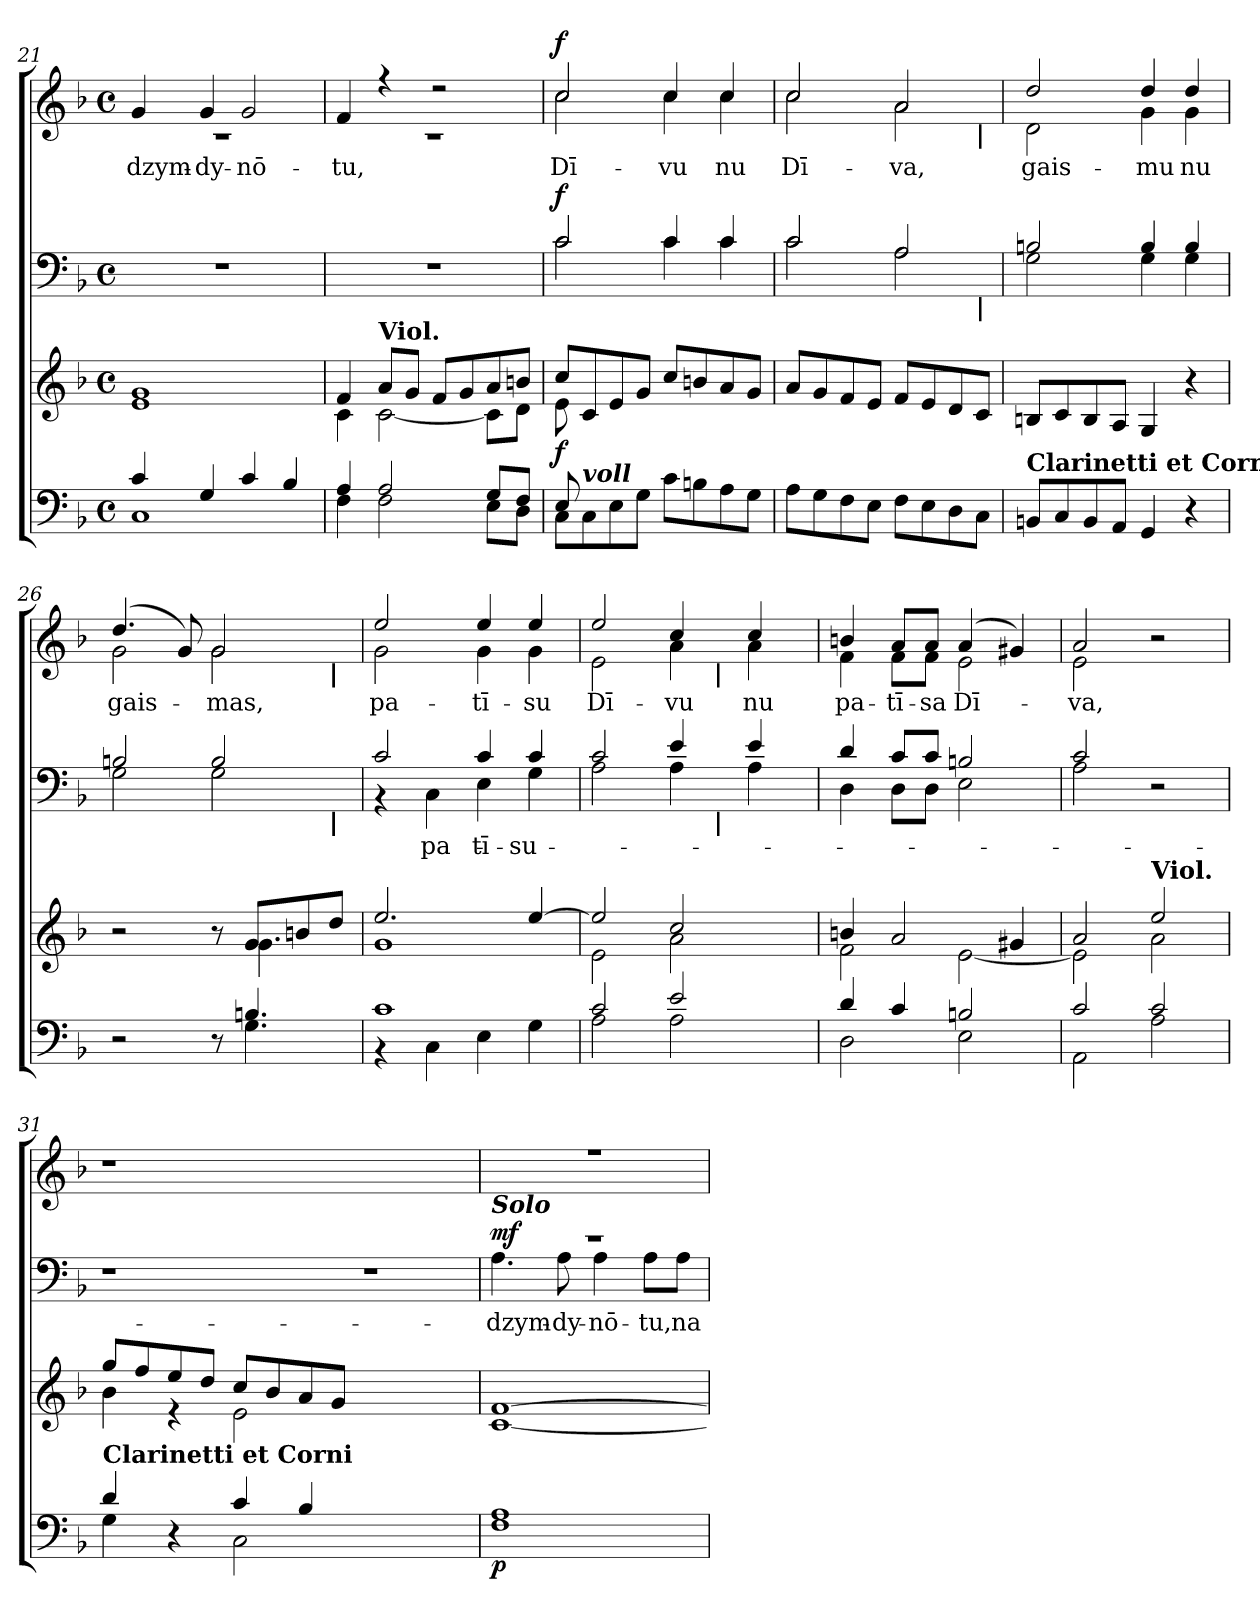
**kern	**dynam	**kern	**dynam	**kern	**text	**dynam	**kern	**text	**dynam
*part4	*part4	*part3	*part3	*part2	*part2	*part2	*part1	*part1	*part1
*staff4	*staff4	*staff3	*staff3	*staff2	*staff2	*staff2	*staff1	*staff1	*staff1
*clefF4	*	*clefG2	*	*clefF4	*	*	*clefG2	*	*
*k[b-]	*	*k[b-]	*	*k[b-]	*	*	*k[b-]	*	*
*F:	*	*F:	*	*F:	*	*	*F:	*	*
*M4/4	*	*M4/4	*	*M4/4	*	*	*M4/4	*	*
*met(c)	*	*met(c)	*	*met(c)	*	*	*met(c)	*	*
=21	=21	=21	=21	=21	=21	=21	=21	=21	=21
*^	*	*	*	*	*	*	*	*	*
!	!	!	!	!	!	!	!	!	!LO:LY:b:color=#000000	!
*	*	*	*	*	*	*	*	*^	*	*
4ci/	1Ci	.	1ei 1gi	.	1r	.	.	4gi/	1r	dzym-	.
!	!	!	!	!	!	!	!	!	!	!LO:LY:b:color=#000000	!
4Gi/	.	.	.	.	.	.	.	4gi/	.	-dy-	.
!	!	!	!	!	!	!	!	!	!	!LO:LY:b:color=#000000	!
4ci/	.	.	.	.	.	.	.	2gi/	.	-nō-	.
4B-i/	.	.	.	.	.	.	.	.	.	.	.
=22	=22	=22	=22	=22	=22	=22	=22	=22	=22	=22	=22
*	*	*	*^	*	*	*	*	*	*	*	*
!	!	!	!	!	!	!	!	!	!	!	!LO:LY:b:color=#000000	!
4Ai/	4Fi\	.	4fi/	4ci\	.	1r	.	.	4fi/	1r	-tu,	.
!	!	!	!LO:TX:a:B:t=Viol.	!	!	!	!	!	!	!	!	!
2Ai/	2Fi\	.	8ai/L	[<2ci\	.	.	.	.	4r	.	.	.
.	.	.	8gi/J	.	.	.	.	.	.	.	.	.
.	.	.	8fi/L	.	.	.	.	.	2r	.	.	.
.	.	.	8gi/	.	.	.	.	.	.	.	.	.
8Gi/L	8Ei\L	.	8ai/	8ci\L]	.	.	.	.	.	.	.	.
8Fi/J	8Di\J	.	8bni/J	8di\J	.	.	.	.	.	.	.	.
=23	=23	=23	=23	=23	=23	=23	=23	=23	=23	=23	=23	=23
*	*	*	*	*	*	*^	*	*	*	*	*	*
!	!	!	!	!	!	!	!	!	!	!	!	!LO:LY:b:color=#000000	!
8Ei/	8Ci\L	.	8cci/L	8ei\	f	2ci/	2ci\	.	f	2cci/	2cci\	Dī-	f
!LO:TX:a:Bi:t=voll	!	!	!	!	!	!	!	!	!	!	!	!	!
8ryy	8Ci\	.	8ci/	8ryy	.	.	.	.	.	.	.	.	.
4ryy	8Ei\	.	8ei/	4ryy	.	.	.	.	.	.	.	.	.
.	8Gi\J	.	8gi/J	.	.	.	.	.	.	.	.	.	.
!	!	!	!	!	!	!	!	!	!	!	!	!LO:LY:b:color=#000000	!
2ryy	8ci\L	.	8cci/L	2ryy	.	4ci/	4ci\	.	.	4cci/	4cci\	-vu	.
.	8Bni\	.	8bni/	.	.	.	.	.	.	.	.	.	.
!	!	!	!	!	!	!	!	!	!	!	!	!LO:LY:b:color=#000000	!
.	8Ai\	.	8ai/	.	.	4ci/	4ci\	.	.	4cci/	4cci\	nu	.
.	8Gi\J	.	8gi/J	.	.	.	.	.	.	.	.	.	.
*v	*v	*	*	*	*	*	*	*	*	*v	*v	*	*
*	*	*v	*v	*	*	*	*	*	*	*	*
!!LO:LB:g=z
=24	=24	=24	=24	=24	=24	=24	=24	=24	=24	=24
*^	*	*	*	*	*	*	*	*	*	*
!	!	!	!	!	!	!	!	!	!	!LO:LY:b:color=#000000	!
*	*	*	*	*	*	*^	*	*	*^	*	*
*v	*v	*	*	*	*	*	*	*	*	*	*^	*	*
8Ai\L	.	8ai/L	.	2ci/	2ci\	2..ryy	.	.	2cci/	2cci\	2..ryy	Dī-	.
8Gi\	.	8gi/	.	.	.	.	.	.	.	.	.	.	.
8Fi\	.	8fi/	.	.	.	.	.	.	.	.	.	.	.
8Ei\J	.	8ei/J	.	.	.	.	.	.	.	.	.	.	.
!	!	!	!	!	!	!	!	!	!	!	!	!LO:LY:b:color=#000000	!
8Fi\L	.	8fi/L	.	2Ai/	2Ai\	.	.	.	2ai/	2ai\	.	-va,	.
8Ei\	.	8ei/	.	.	.	.	.	.	.	.	.	.	.
8Di\	.	8di/	.	.	.	.	.	.	.	.	.	.	.
!	!	!	!	!	!	!	!	!	!	!	!LO:TX:b:B:t=|	!	!
!	!	!	!	!	!	!LO:TX:b:B:t=|	!	!	!	!	!	!	!
8Ci\J	.	8ci/J	.	.	.	8ryy	.	.	.	.	8ryy	.	.
*	*	*	*	*	*v	*v	*	*	*	*	*	*	*
*	*	*	*	*	*	*	*	*v	*v	*v	*	*
=25	=25	=25	=25	=25	=25	=25	=25	=25	=25	=25
*	*	*	*	*	*^	*	*	*^	*	*
*	*	*	*	*	*	*	*	*	*	*^	*	*
!LO:TX:a:B:t=Clarinetti et Corni	!	!	!	!	!	!	!	!	!	!	!	!	!
!	!	!	!	!	!	!	!	!	!	!	!	!LO:LY:b:color=#000000	!
*	*	*	*	*	*v	*v	*	*	*	*	*	*	*
*	*	*	*	*	*	*	*	*	*v	*v	*	*
8BBni/L	.	8Bni/L	.	2Bni/	2Gi\	.	.	2ddi/	2di\	gais-	.
8Ci/	.	8ci/	.	.	.	.	.	.	.	.	.
8BBi/	.	8Bi/	.	.	.	.	.	.	.	.	.
8AAi/J	.	8Ai/J	.	.	.	.	.	.	.	.	.
!	!	!	!	!	!	!	!	!	!	!LO:LY:b:color=#000000	!
4GGi/	.	4Gi/	.	4Bi/	4Gi\	.	.	4ddi/	4gi\	-mu	.
!	!	!	!	!	!	!	!	!	!	!LO:LY:b:color=#000000	!
4r	.	4r	.	4Bi/	4Gi\	.	.	4ddi/	4gi\	nu	.
*	*	*	*	*	*	*	*	*v	*v	*	*
=26	=26	=26	=26	=26	=26	=26	=26	=26	=26	=26
*^	*	*^	*	*	*	*	*	*	*	*
*	*	*	*	*	*	*	*	*	*	*^	*	*
!	!	!	!	!	!	!	!	!	!	!	!	!LO:LY:b:color=#000000	!
*	*	*	*	*	*	*	*^	*	*	*	*^	*	*
2r	2ryy	.	2r	2ryy	.	2Bni/	2Gi\	2..ryy	.	.	(4.ddi/	2gi\	2..ryy	gais-	.
.	.	.	.	.	.	.	.	.	.	.	8gi/)	.	.	.	.
!	!	!	!	!	!	!	!	!	!	!	!	!	!	!LO:LY:b:color=#000000	!
8r	8ryy	.	8r	8ryy	.	2Bi/	2Gi\	.	.	.	2gi/	2gi\	.	-mas,	.
4.Bni/	4.Gi\	.	8gi/L	4.gi\	.	.	.	.	.	.	.	.	.	.	.
.	.	.	8bni/	.	.	.	.	.	.	.	.	.	.	.	.
!	!	!	!	!	!	!	!	!	!	!	!	!	!LO:TX:b:B:t=|	!	!
!	!	!	!	!	!	!	!	!LO:TX:b:B:t=|	!	!	!	!	!	!	!
.	.	.	8ddi/J	.	.	.	.	8ryy	.	.	.	.	8ryy	.	.
*	*	*	*	*	*	*	*v	*v	*	*	*	*	*	*	*
*	*	*	*	*	*	*	*	*	*	*v	*v	*v	*	*
!!LO:PB:g=z
=27	=27	=27	=27	=27	=27	=27	=27	=27	=27	=27	=27	=27
*	*	*	*	*	*	*	*^	*	*	*^	*	*
*	*	*	*	*	*	*	*	*	*	*	*	*^	*	*
!	!	!	!	!	!	!	!	!	!	!	!	!	!	!LO:LY:b:color=#000000	!
*	*	*	*	*	*	*	*v	*v	*	*	*	*	*	*	*
*	*	*	*	*	*	*	*	*	*	*	*v	*v	*	*
1ci	4r	.	2.eei/	1gi	.	2ci/	4r	.	.	2eei/	2gi\	pa-	.
!	!	!	!	!	!	!	!	!LO:LY:b:color=#000000	!	!	!	!	!
.	4Ci\	.	.	.	.	.	4Ci\	pa-	.	.	.	.	.
!	!	!	!	!	!	!	!	!LO:LY:b:color=#000000	!	!	!	!	!
!	!	!	!	!	!	!	!	!	!	!	!	!LO:LY:b:color=#000000	!
.	4Ei\	.	.	.	.	4ci/	4Ei\	-tī-	.	4eei/	4gi\	-tī-	.
!	!	!	!	!	!	!	!	!LO:LY:b:color=#000000	!	!	!	!	!
!	!	!	!	!	!	!	!	!	!	!	!	!LO:LY:b:color=#000000	!
.	4Gi\	.	[>4eei/	.	.	4ci/	4Gi\	-su	.	4eei/	4gi\	-su	.
*	*	*	*	*	*	*	*	*	*	*v	*v	*	*
=28	=28	=28	=28	=28	=28	=28	=28	=28	=28	=28	=28	=28
*	*	*	*	*	*	*	*	*	*	*^	*	*
!	!	!	!	!	!	!	!	!	!	!	!	!LO:LY:b:color=#000000	!
*	*	*	*	*	*	*	*^	*	*	*	*^	*	*
2ci/	2Ai\	.	2eei/]	2ei\	.	2ci/	2Ai\	2ryy	.	.	2eei/	2ei\	2ryy	Dī-	.
!	!	!	!	!	!	!	!	!	!	!	!	!	!	!LO:LY:b:color=#000000	!
2ei/	2Ai\	.	2cci/	2ai\	.	4ei/	4Ai\	16ryy	.	.	4cci/	4ai\	16ryy	-vu	.
.	.	.	.	.	.	.	.	32...ryy	.	.	.	.	32...ryy	.	.
!	!	!	!	!	!	!	!	!	!	!	!	!	!LO:TX:b:B:t=|	!	!
!	!	!	!	!	!	!	!	!LO:TX:b:B:t=|	!	!	!	!	!	!	!
.	.	.	.	.	.	.	.	4ryy	.	.	.	.	4ryy	.	.
!	!	!	!	!	!	!	!	!	!	!	!	!	!	!LO:LY:b:color=#000000	!
.	.	.	.	.	.	4ei/	4Ai\	.	.	.	4cci/	4ai\	.	nu	.
.	.	.	.	.	.	.	.	8ryy	.	.	.	.	8ryy	.	.
.	.	.	.	.	.	.	.	256ryy	.	.	.	.	256ryy	.	.
*	*	*	*	*	*	*	*v	*v	*	*	*	*	*	*	*
*	*	*	*	*	*	*	*	*	*	*v	*v	*v	*	*
=29	=29	=29	=29	=29	=29	=29	=29	=29	=29	=29	=29	=29
*	*	*	*	*	*	*	*^	*	*	*^	*	*
*	*	*	*	*	*	*	*	*	*	*	*	*^	*	*
!	!	!	!	!	!	!	!	!	!	!	!	!	!	!LO:LY:b:color=#000000	!
*	*	*	*	*	*	*	*v	*v	*	*	*	*	*	*	*
*	*	*	*	*	*	*	*	*	*	*	*v	*v	*	*
4di/	2Di\	.	4bni/	2fi\	.	4di/	4Di\	.	.	4bni/	4fi\	pa-	.
!	!	!	!	!	!	!	!	!	!	!	!	!LO:LY:b:color=#000000	!
4ci/	.	.	2ai/	.	.	8ci/L	8Di\L	.	.	8ai/L	8fi\L	-tī-	.
!	!	!	!	!	!	!	!	!	!	!	!	!LO:LY:b:color=#000000	!
.	.	.	.	.	.	8ci/J	8Di\J	.	.	8ai/J	8fi\J	-sa	.
!	!	!	!	!	!	!	!	!	!	!	!	!LO:LY:b:color=#000000	!
2Bni/	2Ei\	.	.	[<2ei\	.	2Bni/	2Ei\	.	.	(4ai/	2ei\	Dī-	.
.	.	.	4g#Xi/	.	.	.	.	.	.	4g#Xi/)	.	.	.
=30	=30	=30	=30	=30	=30	=30	=30	=30	=30	=30	=30	=30	=30
!	!	!	!	!	!	!	!	!	!	!	!	!LO:LY:b:color=#000000	!
2ci/	2AAi\	.	2ai/	2ei\]	.	2ci/	2Ai\	.	.	2ai/	2ei\	-va,	.
!	!	!	!LO:TX:a:B:t=Viol.	!	!	!	!	!	!	!	!	!	!
2ci/	2Ai\	.	2eei/	2ai\	.	2r	2ryy	.	.	2r	2ryy	.	.
=31	=31	=31	=31	=31	=31	=31	=31	=31	=31	=31	=31	=31	=31
!	!	!	!LO:TX:b:B:t=Clarinetti et Corni	!	!	!	!	!	!	!	!	!	!
*	*	*	*	*	*	*v	*v	*	*	*	*	*	*
4di/	4Gi\	.	8ggi/L	4b-i\	.	1r	.	.	1r	1ryy	.	.
.	.	.	8ffi/	.	.	.	.	.	.	.	.	.
4r	4ryy	.	8eei/	4r	.	.	.	.	.	.	.	.
.	.	.	8ddi/J	.	.	.	.	.	.	.	.	.
4ci/	2Ci\	.	8cci/L	2ei\	.	.	.	.	.	.	.	.
.	.	.	8b-i/	.	.	.	.	.	.	.	.	.
4B-i/	.	.	8ai/	.	.	.	.	.	.	.	.	.
.	.	.	8gi/J	.	.	.	.	.	.	.	.	.
1ryy	1ryy	.	1ryy	1ryy	.	1r	.	.	1ryy	1ryy	.	.
*v	*v	*	*	*	*	*	*	*	*	*	*	*
!!LO:LB:g=z	!!
=32	=32	=32	=32	=32	=32	=32	=32	=32	=32	=32	=32
*	*	*	*	*	*^	*	*	*	*	*	*
*^	*	*	*	*	*	*	*	*	*	*	*	*
!	!	!	!	!	!	!LO:TX:a:Bi:t=Solo	!	!	!	!	!	!	!
!	!	!	!	!	!	!	!	!LO:LY:a:color=#000000	!	!	!	!	!
*v	*v	*	*	*	*	*	*	*	*	*	*	*	*
1Fi 1Ai	p	[>1fi	[<1ci	.	1r	4.Ai\	dzym-	mf	1r	1ryy	.	.
!	!	!	!	!	!	!	!LO:LY:a:color=#000000	!	!	!	!	!
.	.	.	.	.	.	8Ai\	-dy-	.	.	.	.	.
!	!	!	!	!	!	!	!LO:LY:a:color=#000000	!	!	!	!	!
.	.	.	.	.	.	4Ai\	-nō-	.	.	.	.	.
!	!	!	!	!	!	!	!LO:LY:a:color=#000000	!	!	!	!	!
.	.	.	.	.	.	8Ai\L	-tu,	.	.	.	.	.
!	!	!	!	!	!	!	!LO:LY:a:color=#000000	!	!	!	!	!
.	.	.	.	.	.	8Ai\J	na	.	.	.	.	.
*	*	*v	*v	*	*	*	*	*	*v	*v	*	*
*	*	*	*	*v	*v	*	*	*	*	*
=	=	=	=	=	=	=	=	=	=
*-	*-	*-	*-	*-	*-	*-	*-	*-	*-
